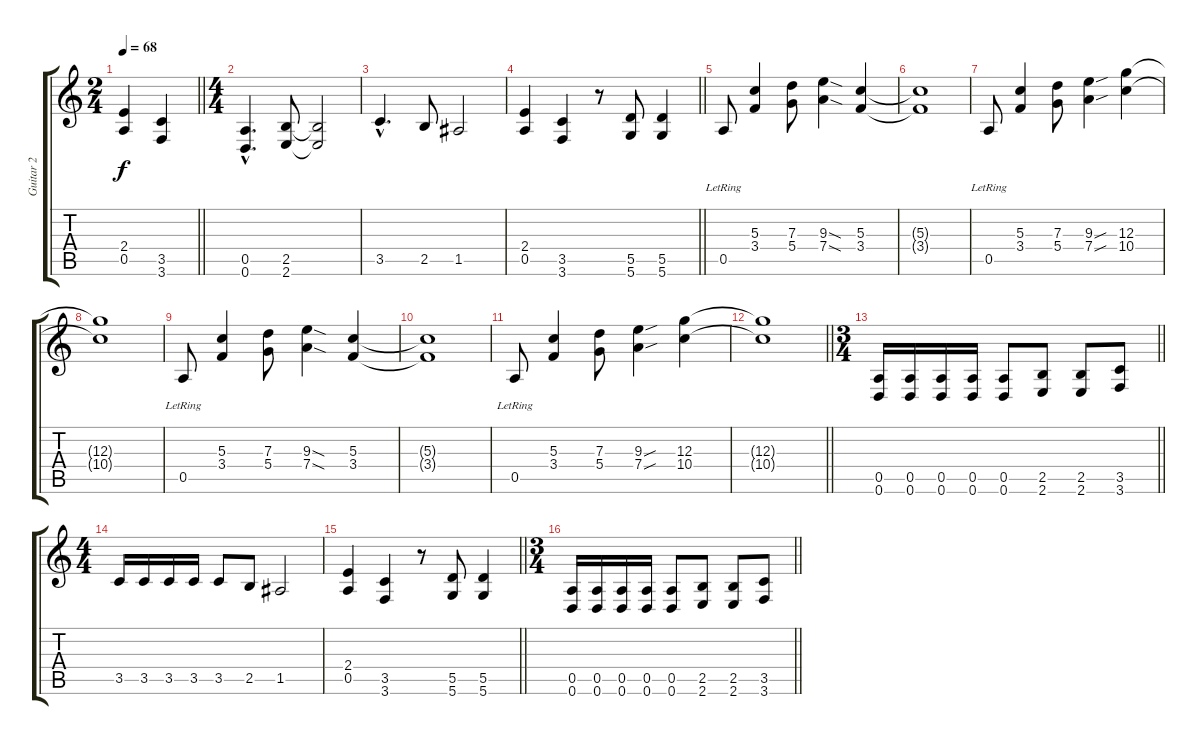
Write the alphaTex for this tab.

\track ("Guitar 2" "Guitar 2") {instrument distortionguitar}
\staff {score tabs}
\tuning (E4 B3 G3 D3 A2 D2) {hide}
\ts (2 4)
\tempo 68
\clef g2
\barLineRight lightlight
\ks c
(2.4 0.5).4{dy f} (3.5 3.6).4 |
\ts (4 4)
(0.5{hac} 0.6{hac}).4{d} (2.5 2.6).8 (2.5{t} 2.6{t}).2 |
3.5{hac}.4{d} 2.5.8 1.5.2 |
\barLineRight lightlight
(2.4 0.5).4 (3.5 3.6).4 r.8 (5.5 5.6).8 (5.5 5.6).4 |
0.5{lr}.8 (5.3 3.4).4 (7.3 5.4).8 (9.3{sod} 7.4{sod}).4 (5.3 3.4).4 |
(5.3{t} 3.4{t}).1 |
0.5{lr}.8 (5.3 3.4).4 (7.3 5.4).8 (9.3{sou} 7.4{sou}).4 (12.3 10.4).4 |
(12.3{t} 10.4{t}).1 |
0.5{lr}.8 (5.3 3.4).4 (7.3 5.4).8 (9.3{sod} 7.4{sod}).4 (5.3 3.4).4 |
(5.3{t} 3.4{t}).1 |
0.5{lr}.8 (5.3 3.4).4 (7.3 5.4).8 (9.3{sou} 7.4{sou}).4 (12.3 10.4).4 |
\barLineRight lightlight
(12.3{t} 10.4{t}).1 |
\ts (3 4)
\barLineRight lightlight
(0.5 0.6).16 (0.5 0.6).16 (0.5 0.6).16 (0.5 0.6).16 (0.5 0.6).8 (2.5 2.6).8 (2.5 2.6).8 (3.5 3.6).8 |
\ts (4 4)
3.5.16 3.5.16 3.5.16 3.5.16 3.5.8 2.5.8 1.5.2 |
\barLineRight lightlight
(2.4 0.5).4 (3.5 3.6).4 r.8 (5.5 5.6).8 (5.5 5.6).4 |
\ts (3 4)
\barLineRight lightlight
(0.5 0.6).16 (0.5 0.6).16 (0.5 0.6).16 (0.5 0.6).16 (0.5 0.6).8 (2.5 2.6).8 (2.5 2.6).8 (3.5 3.6).8
